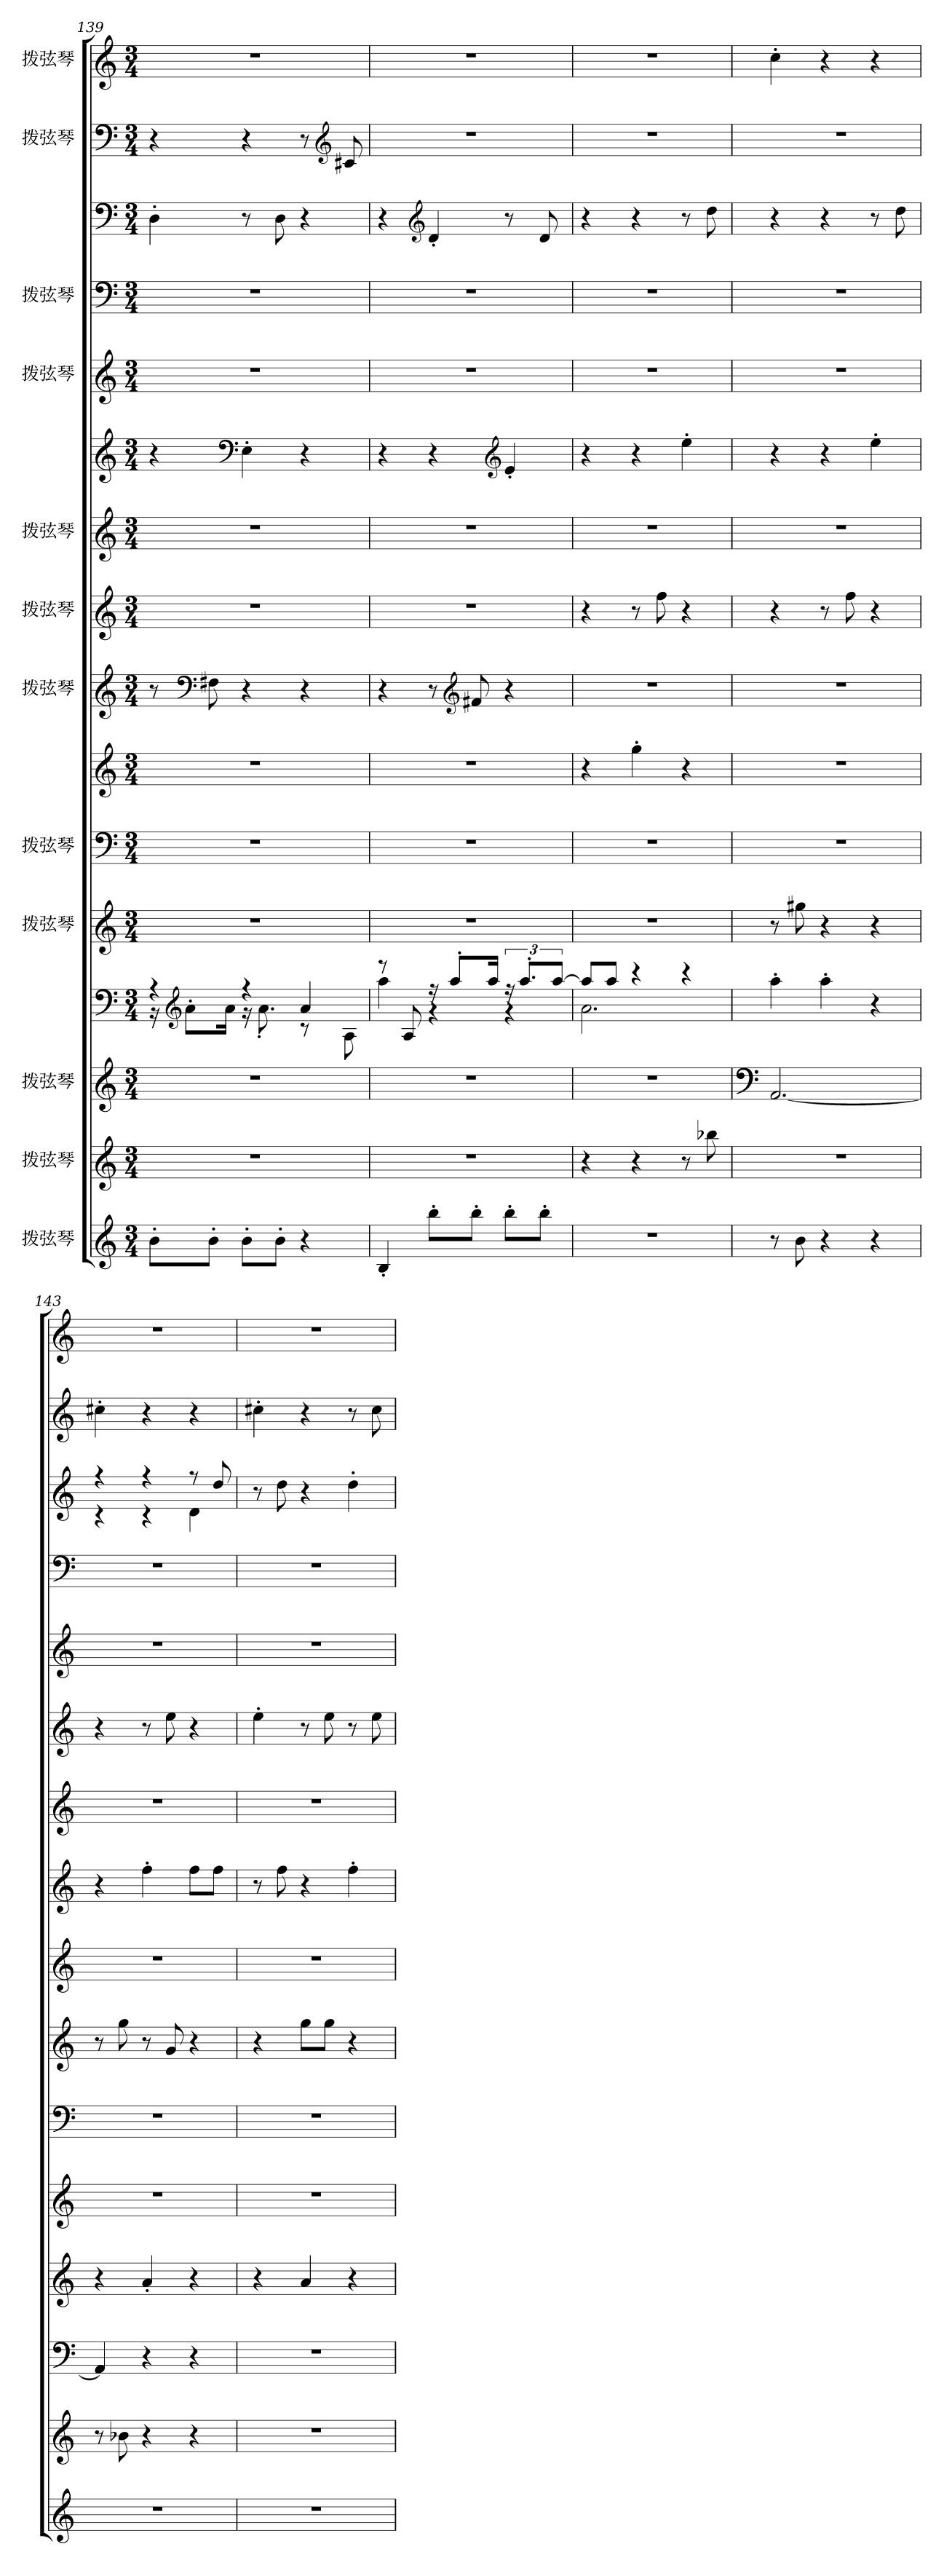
**kern	**kern	**kern	**kern	**kern	**kern	**kern	**kern	**kern	**kern	**kern	**kern	**kern	**kern	**kern	**kern
*part12	*part11	*part10	*part10	*part9	*part8	*part8	*part7	*part6	*part5	*part5	*part4	*part3	*part3	*part2	*part1
*staff16	*staff15	*staff14	*staff13	*staff12	*staff11	*staff10	*staff9	*staff8	*staff7	*staff6	*staff5	*staff4	*staff3	*staff2	*staff1
*I"拨弦琴	*I"拨弦琴	*I"拨弦琴	*	*I"拨弦琴	*I"拨弦琴	*	*I"拨弦琴	*I"拨弦琴	*I"拨弦琴	*	*I"拨弦琴	*I"拨弦琴	*	*I"拨弦琴	*I"拨弦琴
!!LO:PB:g=z
*clefG2	*clefG2	*clefG2	*clefF4	*clefG2	*clefF4	*clefG2	*clefG2	*clefG2	*clefG2	*clefG2	*clefG2	*clefF4	*clefF4	*clefF4	*clefG2
*k[]	*k[]	*k[]	*k[]	*k[]	*k[]	*k[]	*k[]	*k[]	*k[]	*k[]	*k[]	*k[]	*k[]	*k[]	*k[]
*M3/4	*M3/4	*M3/4	*M3/4	*M3/4	*M3/4	*M3/4	*M3/4	*M3/4	*M3/4	*M3/4	*M3/4	*M3/4	*M3/4	*M3/4	*M3/4
=139	=139	=139	=139	=139	=139	=139	=139	=139	=139	=139	=139	=139	=139	=139	=139
*	*	*	*^	*	*	*	*	*	*	*	*	*	*	*	*
8b'\L	2.r	2.r	4r	16r	2.r	2.r	2.r	8r	2.r	2.r	4r	2.r	2.r	4D'\	4r	2.r
*	*	*	*clefG2	*	*	*	*	*	*	*	*	*	*	*	*	*
.	.	.	.	8a'\L	.	.	.	.	.	.	.	.	.	.	.	.
*	*	*	*	*	*	*	*	*clefF4	*	*	*	*	*	*	*	*
8b'\J	.	.	.	.	.	.	.	8F#X\	.	.	.	.	.	.	.	.
.	.	.	.	16a\Jk	.	.	.	.	.	.	.	.	.	.	.	.
*	*	*	*	*	*	*	*	*	*	*	*clefF4	*	*	*	*	*
8b'\L	.	.	4r	16r	.	.	.	4r	.	.	4E'\	.	.	8r	4r	.
.	.	.	.	8.a'\	.	.	.	.	.	.	.	.	.	.	.	.
8b'\J	.	.	.	.	.	.	.	.	.	.	.	.	.	8D\	.	.
4r	.	.	4a/	8r	.	.	.	4r	.	.	4r	.	.	4r	8r	.
*	*	*	*	*	*	*	*	*	*	*	*	*	*	*	*clefG2	*
.	.	.	.	8A\	.	.	.	.	.	.	.	.	.	.	8c#X/	.
=140	=140	=140	=140	=140	=140	=140	=140	=140	=140	=140	=140	=140	=140	=140	=140	=140
4B'/	2.r	2.r	8r	4aa\	2.r	2.r	2.r	4r	2.r	2.r	4r	2.r	2.r	4r	2.r	2.r
.	.	.	8A/	.	.	.	.	.	.	.	.	.	.	.	.	.
*	*	*	*	*	*	*	*	*	*	*	*	*	*	*clefG2	*	*
8bb'\L	.	.	16r	4r	.	.	.	8r	.	.	4r	.	.	4d'/	.	.
.	.	.	8aa'/L	.	.	.	.	.	.	.	.	.	.	.	.	.
*	*	*	*	*	*	*	*	*clefG2	*	*	*	*	*	*	*	*
8bb'\J	.	.	.	.	.	.	.	8f#X/	.	.	.	.	.	.	.	.
.	.	.	16aa/Jk	.	.	.	.	.	.	.	.	.	.	.	.	.
*	*	*	*	*	*	*	*	*	*	*	*clefG2	*	*	*	*	*
8bb'\L	.	.	24r	4r	.	.	.	4r	.	.	4e'/	.	.	8r	.	.
.	.	.	12.aa'/L	.	.	.	.	.	.	.	.	.	.	.	.	.
8bb'\J	.	.	.	.	.	.	.	.	.	.	.	.	.	8d/	.	.
.	.	.	[12aa/J	.	.	.	.	.	.	.	.	.	.	.	.	.
=141	=141	=141	=141	=141	=141	=141	=141	=141	=141	=141	=141	=141	=141	=141	=141	=141
2.r	4r	2.r	8aa/L]	2.a\	2.r	2.r	4r	2.r	4r	2.r	4r	2.r	2.r	4r	2.r	2.r
.	.	.	8aa/J	.	.	.	.	.	.	.	.	.	.	.	.	.
.	4r	.	4r	.	.	.	4gg'\	.	8r	.	4r	.	.	4r	.	.
.	.	.	.	.	.	.	.	.	8ff\	.	.	.	.	.	.	.
.	8r	.	4r	.	.	.	4r	.	4r	.	4ee'\	.	.	8r	.	.
.	8bb-X\	.	.	.	.	.	.	.	.	.	.	.	.	8dd\	.	.
*	*	*	*v	*v	*	*	*	*	*	*	*	*	*	*	*	*
!!LO:PB:g=z
=142	=142	=142	=142	=142	=142	=142	=142	=142	=142	=142	=142	=142	=142	=142	=142
*	*	*clefF4	*	*	*	*	*	*	*	*	*	*	*	*	*
8r	2.r	[2.AA/	4aa'\	8r	2.r	2.r	2.r	4r	2.r	4r	2.r	2.r	4r	2.r	4cc'\
8b\	.	.	.	8gg#X\	.	.	.	.	.	.	.	.	.	.	.
4r	.	.	4aa'\	4r	.	.	.	8r	.	4r	.	.	4r	.	4r
.	.	.	.	.	.	.	.	8ff\	.	.	.	.	.	.	.
4r	.	.	4r	4r	.	.	.	4r	.	4ee'\	.	.	8r	.	4r
.	.	.	.	.	.	.	.	.	.	.	.	.	8dd\	.	.
=143	=143	=143	=143	=143	=143	=143	=143	=143	=143	=143	=143	=143	=143	=143	=143
*	*	*	*	*	*	*	*	*	*	*	*	*	*^	*	*
2.r	8r	4AA/]	4r	2.r	2.r	8r	2.r	4r	2.r	4r	2.r	2.r	4r	4r	4cc#X'\	2.r
.	8b-X\	.	.	.	.	8gg\	.	.	.	.	.	.	.	.	.	.
.	4r	4r	4a'/	.	.	8r	.	4ff'\	.	8r	.	.	4r	4r	4r	.
.	.	.	.	.	.	8g/	.	.	.	8ee\	.	.	.	.	.	.
.	4r	4r	4r	.	.	4r	.	8ff\L	.	4r	.	.	8r	4d\	4r	.
.	.	.	.	.	.	.	.	8ff\J	.	.	.	.	8dd/	.	.	.
*	*	*	*	*	*	*	*	*	*	*	*	*	*v	*v	*	*
=144	=144	=144	=144	=144	=144	=144	=144	=144	=144	=144	=144	=144	=144	=144	=144
2.r	2.r	2.r	4r	2.r	2.r	4r	2.r	8r	2.r	4ee'\	2.r	2.r	8r	4cc#X'\	2.r
.	.	.	.	.	.	.	.	8ff\	.	.	.	.	8dd\	.	.
.	.	.	4a/	.	.	8gg\L	.	4r	.	8r	.	.	4r	4r	.
.	.	.	.	.	.	8gg\J	.	.	.	8ee\	.	.	.	.	.
.	.	.	4r	.	.	4r	.	4ff'\	.	8r	.	.	4dd'\	8r	.
.	.	.	.	.	.	.	.	.	.	8ee\	.	.	.	8cc#\	.
=	=	=	=	=	=	=	=	=	=	=	=	=	=	=	=
*-	*-	*-	*-	*-	*-	*-	*-	*-	*-	*-	*-	*-	*-	*-	*-
